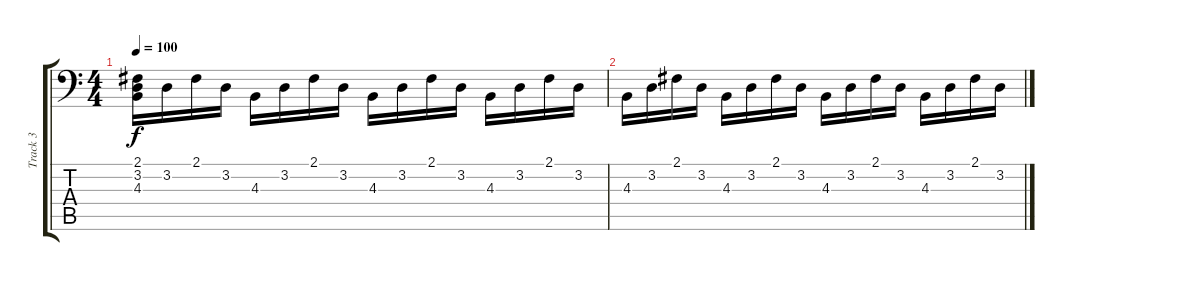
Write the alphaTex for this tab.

\track ("Track 3" "Track 3") {instrument pad6metallic}
\staff {score tabs}
\tuning (E3 B2 G2 D2 A1 E1) {hide}
\ts (4 4)
\tempo 100
\clef f4
\ks c
(2.1 3.2 4.3).16{dy f} 3.2.16 2.1.16 3.2.16 4.3.16 3.2.16 2.1.16 3.2.16 4.3.16 3.2.16 2.1.16 3.2.16 4.3.16 3.2.16 2.1.16 3.2.16 |
4.3.16 3.2.16 2.1.16 3.2.16 4.3.16 3.2.16 2.1.16 3.2.16 4.3.16 3.2.16 2.1.16 3.2.16 4.3.16 3.2.16 2.1.16 3.2.16
